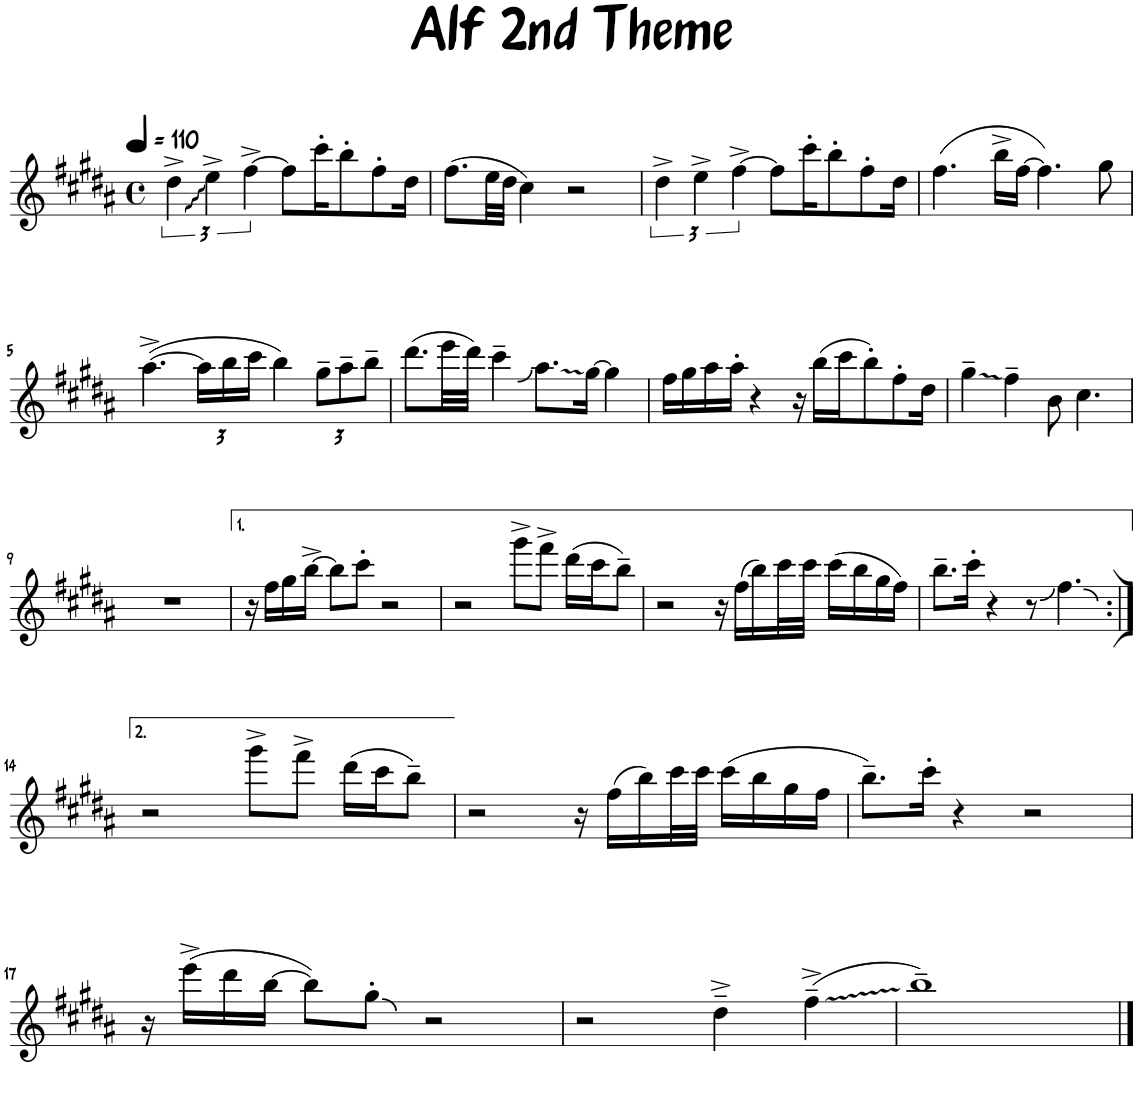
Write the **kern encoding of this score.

**kern
*part1
*staff1
*I"Alto Saxophon
*I'A. Sax.
*clefG2
*Trd5c9
*k[f#c#g#d#a#]
*M4/4
*met(c)
*MM110
=1
6dd#^\
6ee^\
[6ff#^\
8ff#\L]
16ccc#'\K
8bb'\
8ff#'\
16dd#\Jk
=2
(8.ff#\L
32ee\LL
32dd#\JJJ
4cc#\)
2r
=3
6dd#^\
6ee^\
[6ff#^\
8ff#\L]
16ccc#'\K
8bb'\
8ff#'\
16dd#\Jk
=4
(4.ff#\
16bb^\LL
[16ff#\JJ
4.ff#\])
8gg#\
!!LO:LB:g=z
=5
([4.aa#^\
*Xbrackettup
24aa#\LL]
24bb\
24ccc#\JJ
4bb\)
12gg#~\L
12aa#~\
12bb~\J
=6
(8.ddd#\L
32eee\LL
32ddd#\JJJ)
4ccc#~\
8.aa#\L
[16gg#\Jk
4gg#\]
=7
16ff#\LL
16gg#\
16aa#\
16aa#'\JJ
4r
16r
(16bb\LL
16ccc#\J
8bb'\)
8ff#'\
16dd#\Jk
=8
4gg#~\
4ff#~\
8b\
4.cc#\
!!LO:LB:g=z
=9
1r
=10
16r
16ff#\LL
16gg#\
[16bb^\JJ
8bb\L]
8ccc#'\J
2r
=11
2r
8ggg#^\L
8fff#^\J
(16ddd#\LL
16ccc#\J
8bb~\J)
=12
2r
16r
(16ff#\LL
16bb\)
32ccc#\L
32ccc#\JJJ
(16ccc#\LL
16bb\
16gg#\
16ff#\JJ)
=13
8.bb~\L
16ccc#'\Jk
4r
8r
4.ff#\
!!LO:LB:g=z
=14:|!
2r
8ggg#^\L
8fff#^\J
(16ddd#\LL
16ccc#\J
8bb~\J)
=15
2r
16r
(16ff#\LL
16bb\)
32ccc#\L
32ccc#\JJJ
(16ccc#\LL
16bb\
16gg#\
16ff#\JJ
=16
8.bb~\L)
16ccc#'\Jk
4r
2r
!!LO:LB:g=z
=17
16r
(16eee^\LL
16ddd#\
[16bb\JJ
8bb\L])
8gg#'\J
2r
=18
2r
4dd#~^\
(4ff#~^\
=19
1bb~)
==
*-
